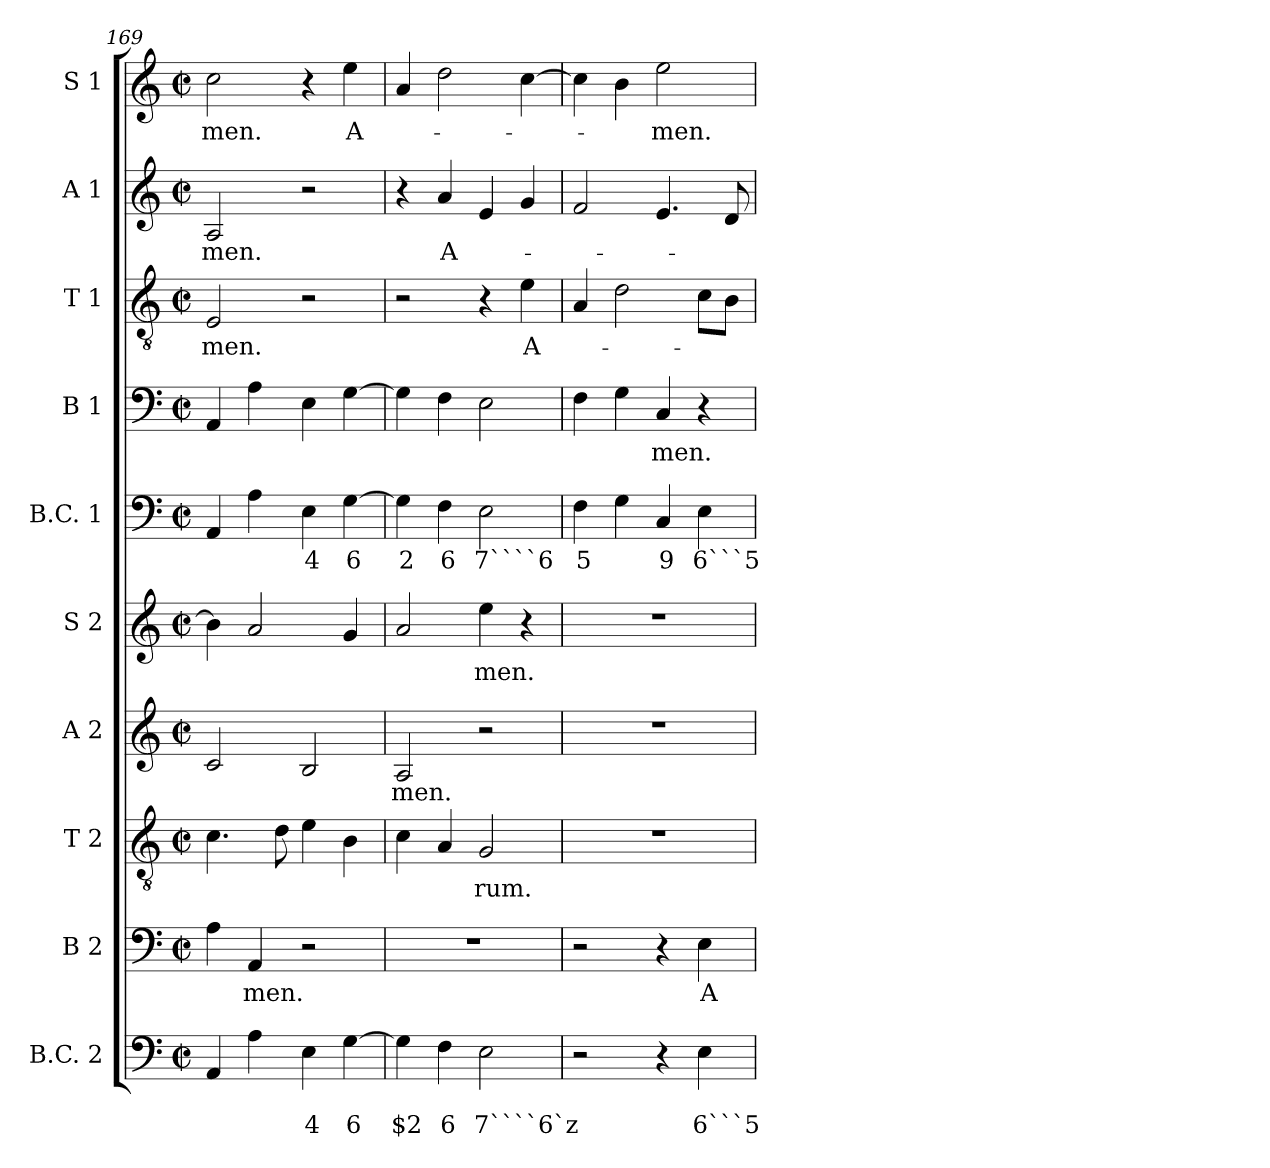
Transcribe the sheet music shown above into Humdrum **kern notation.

**kern	**text	**text	**kern	**text	**kern	**text	**kern	**text	**kern	**text	**kern	**text	**kern	**text	**kern	**text	**kern	**text	**kern	**text
*part10	*part10	*part10	*part9	*part9	*part8	*part8	*part7	*part7	*part6	*part6	*part5	*part5	*part4	*part4	*part3	*part3	*part2	*part2	*part1	*part1
*staff10	*staff10	*staff10	*staff9	*staff9	*staff8	*staff8	*staff7	*staff7	*staff6	*staff6	*staff5	*staff5	*staff4	*staff4	*staff3	*staff3	*staff2	*staff2	*staff1	*staff1
*I"B.C. 2	*	*	*I"B 2	*	*I"T 2	*	*I"A 2	*	*I"S 2	*	*I"B.C. 1	*	*I"B 1	*	*I"T 1	*	*I"A 1	*	*I"S 1	*
*I'BC2	*	*	*I'B2	*	*I'T2	*	*I'A2	*	*I'S2	*	*I'BC1	*	*I'B1	*	*I'T1	*	*I'A1	*	*I'S1	*
*clefF4	*	*	*clefF4	*	*clefGv2	*	*clefG2	*	*clefG2	*	*clefF4	*	*clefF4	*	*clefGv2	*	*clefG2	*	*clefG2	*
*k[]	*	*	*k[]	*	*k[]	*	*k[]	*	*k[]	*	*k[]	*	*k[]	*	*k[]	*	*k[]	*	*k[]	*
*C:	*	*	*C:	*	*C:	*	*C:	*	*C:	*	*C:	*	*C:	*	*C:	*	*C:	*	*C:	*
*M2/2	*	*	*M2/2	*	*M2/2	*	*M2/2	*	*M2/2	*	*M2/2	*	*M2/2	*	*M2/2	*	*M2/2	*	*M2/2	*
*met(c|)	*	*	*met(c|)	*	*met(c|)	*	*met(c|)	*	*met(c|)	*	*met(c|)	*	*met(c|)	*	*met(c|)	*	*met(c|)	*	*met(c|)	*
=169	=169	=169	=169	=169	=169	=169	=169	=169	=169	=169	=169	=169	=169	=169	=169	=169	=169	=169	=169	=169
!	!	!	!	!	!	!	!	!	!	!	!	!	!	!	!	!LO:LY:b	!	!	!	!
!	!	!	!	!	!	!	!	!	!	!	!	!	!	!	!	!	!	!LO:LY:b	!	!
!	!	!	!	!	!	!	!	!	!	!	!	!	!	!	!	!	!	!	!	!LO:LY:b
4AA/	.	.	4A\	.	4.c\	.	2c/	.	4b\]	.	4AA/	.	4AA/	.	2E/	-men.	2A/	-men.	2cc\	-men.
!	!	!	!	!LO:LY:b	!	!	!	!	!	!	!	!	!	!	!	!	!	!	!	!
4A\	.	.	4AA/	-men.	.	.	.	.	2a/	.	4A\	.	4A\	.	.	.	.	.	.	.
.	.	.	.	.	8d\	.	.	.	.	.	.	.	.	.	.	.	.	.	.	.
!	!	!LO:LY:b	!	!	!	!	!	!	!	!	!	!	!	!	!	!	!	!	!	!
!	!	!	!	!	!	!	!	!	!	!	!	!LO:LY:b	!	!	!	!	!	!	!	!
4E\	.	4	2r	.	4e\	.	2B/	.	.	.	4E\	4	4E\	.	2r	.	2r	.	4r	.
!	!	!LO:LY:b	!	!	!	!	!	!	!	!	!	!	!	!	!	!	!	!	!	!
!	!	!	!	!	!	!	!	!	!	!	!	!LO:LY:b	!	!	!	!	!	!	!	!
!	!	!	!	!	!	!	!	!	!	!	!	!	!	!	!	!	!	!	!	!LO:LY:b
[4G\	.	6	.	.	4B\	.	.	.	4g/	.	[4G\	6	[4G\	.	.	.	.	.	4ee\	A-
=170	=170	=170	=170	=170	=170	=170	=170	=170	=170	=170	=170	=170	=170	=170	=170	=170	=170	=170	=170	=170
!	!	!LO:LY:b	!	!	!	!	!	!	!	!	!	!	!	!	!	!	!	!	!	!
!	!	!	!	!	!	!	!	!LO:LY:b	!	!	!	!	!	!	!	!	!	!	!	!
!	!	!	!	!	!	!	!	!	!	!	!	!LO:LY:b	!	!	!	!	!	!	!	!
4G\]	.	$2	1r	.	4c\	.	2A/	-men.	2a/	.	4G\]	2	4G\]	.	2r	.	4r	.	4a/	.
!	!	!LO:LY:b	!	!	!	!	!	!	!	!	!	!	!	!	!	!	!	!	!	!
!	!	!	!	!	!	!	!	!	!	!	!	!LO:LY:b	!	!	!	!	!	!	!	!
!	!	!	!	!	!	!	!	!	!	!	!	!	!	!	!	!	!	!LO:LY:b	!	!
4F\	.	6	.	.	4A/	.	.	.	.	.	4F\	6	4F\	.	.	.	4a/	A-	2dd\	.
!	!	!LO:LY:b	!	!	!	!	!	!	!	!	!	!	!	!	!	!	!	!	!	!
!	!	!	!	!	!	!LO:LY:b	!	!	!	!	!	!	!	!	!	!	!	!	!	!
!	!	!	!	!	!	!	!	!	!	!LO:LY:b	!	!	!	!	!	!	!	!	!	!
!	!	!	!	!	!	!	!	!	!	!	!	!LO:LY:b	!	!	!	!	!	!	!	!
2E\	.	7````6`z	.	.	2G/	-rum.	2r	.	4ee\	-men.	2E\	7````6	2E\	.	4r	.	4e/	.	.	.
!	!	!	!	!	!	!	!	!	!	!	!	!	!	!	!	!LO:LY:b	!	!	!	!
.	.	.	.	.	.	.	.	.	4r	.	.	.	.	.	4e\	A-	4g/	.	[4cc\	.
=171	=171	=171	=171	=171	=171	=171	=171	=171	=171	=171	=171	=171	=171	=171	=171	=171	=171	=171	=171	=171
!	!	!	!	!	!	!	!	!	!	!	!	!LO:LY:b	!	!	!	!	!	!	!	!
2r	.	.	2r	.	1r	.	1r	.	1r	.	4F\	5	4F\	.	4A/	.	2f/	.	4cc\]	.
.	.	.	.	.	.	.	.	.	.	.	4G\	.	4G\	.	2d\	.	.	.	4b\	.
!	!	!	!	!	!	!	!	!	!	!	!	!LO:LY:b	!	!	!	!	!	!	!	!
!	!	!	!	!	!	!	!	!	!	!	!	!	!	!LO:LY:b	!	!	!	!	!	!
!	!	!	!	!	!	!	!	!	!	!	!	!	!	!	!	!	!	!	!	!LO:LY:b
4r	.	.	4r	.	.	.	.	.	.	.	4C/	9	4C/	-men.	.	.	4.e/	.	2ee\	-men.
!	!	!LO:LY:b	!	!	!	!	!	!	!	!	!	!	!	!	!	!	!	!	!	!
!	!	!	!	!LO:LY:b	!	!	!	!	!	!	!	!	!	!	!	!	!	!	!	!
!	!	!	!	!	!	!	!	!	!	!	!	!LO:LY:b	!	!	!	!	!	!	!	!
4E\	.	6```5	4E\	A-	.	.	.	.	.	.	4E\	6```5	4r	.	8c\L	.	.	.	.	.
.	.	.	.	.	.	.	.	.	.	.	.	.	.	.	8B\J	.	8d/	.	.	.
=	=	=	=	=	=	=	=	=	=	=	=	=	=	=	=	=	=	=	=	=
*-	*-	*-	*-	*-	*-	*-	*-	*-	*-	*-	*-	*-	*-	*-	*-	*-	*-	*-	*-	*-
